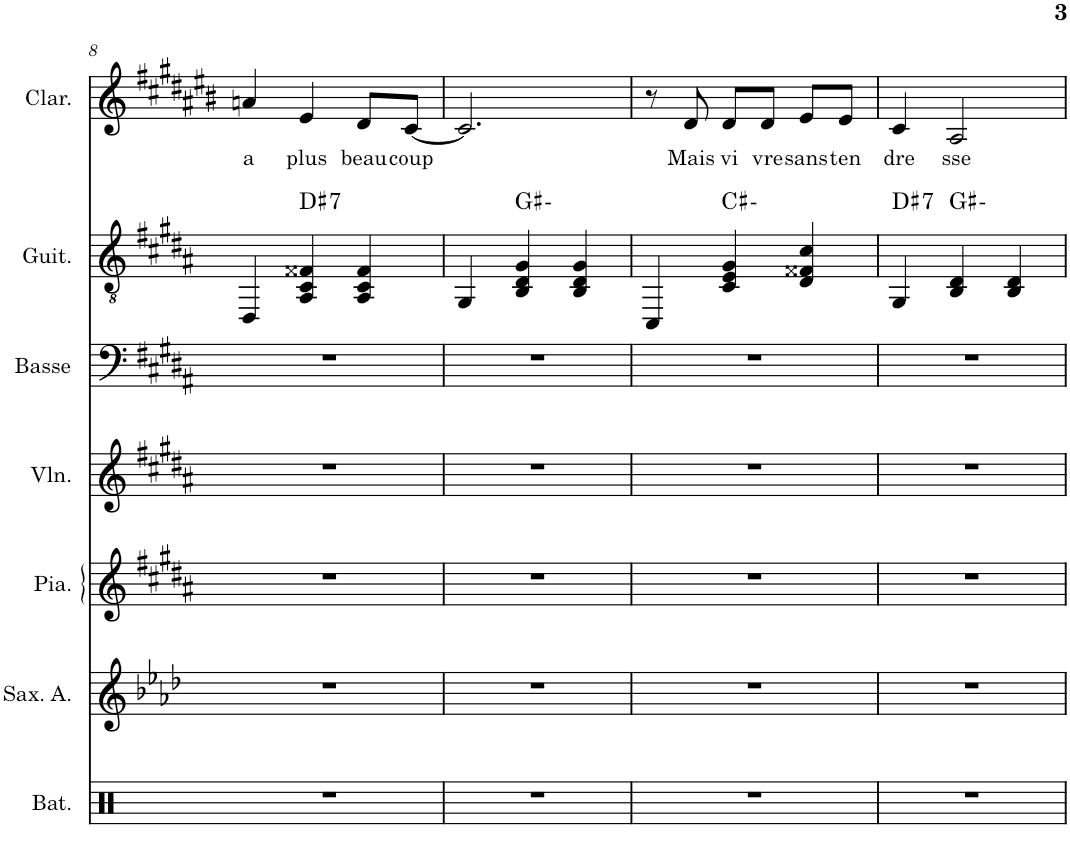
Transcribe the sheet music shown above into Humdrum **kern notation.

**kern	**kern	**kern	**kern	**kern	**kern	**harte	**kern	**text
*part7	*part6	*part5	*part4	*part3	*part2	*part2	*part1	*part1
*staff7	*staff6	*staff5	*staff4	*staff3	*staff2	*	*staff1	*staff1
*I"Batterie	*I"Saxophone Alto	*I"Piano	*I"Violon	*I"Basse acoustique	*I"Guitare classique	*	*I"Clarinette	*
*I'Bat.	*I'Sax. A.	*I'Pia.	*I'Vln.	*I'Basse	*I'Guit.	*	*I'Clar.	*
!!LO:PB:g=z
*clefX	*clefG2	*clefG2	*clefG2	*clefF4	*clefGv2	*	*clefG2	*
*	*Trd5c9	*	*	*Trd7c12	*	*	*Trd1c2	*
*k[]	*k[b-e-a-d-]	*k[f#c#g#d#a#]	*k[f#c#g#d#a#]	*k[f#c#g#d#a#]	*k[f#c#g#d#a#]	*	*k[f#c#g#d#a#e#b#]	*
*M3/4	*M3/4	*M3/4	*M3/4	*M3/4	*M3/4	*	*M3/4	*
=8	=8	=8	=8	=8	=8	=8	=8	=8
!	!	!	!	!	!	!	!	!LO:LY:b
2.r	2.r	2.r	2.r	2.r	4DD#/	.	4an/	a
!	!	!	!	!	!	!LO:H:kt=7	!	!LO:LY:b
.	.	.	.	.	4AA#/ 4C#/ 4F##X/	D#:7	4e#/	plus
!	!	!	!	!	!	!	!	!LO:LY:b
.	.	.	.	.	4AA#/ 4C#/ 4F##/	.	8d#/L	beau
!	!	!	!	!	!	!	!	!LO:LY:b
.	.	.	.	.	.	.	[8c#/J	coup
=9	=9	=9	=9	=9	=9	=9	=9	=9
2.r	2.r	2.r	2.r	2.r	4GG#/	.	2.c#/]	.
.	.	.	.	.	4BB/ 4D#/ 4G#/	G#:min	.	.
.	.	.	.	.	4BB/ 4D#/ 4G#/	.	.	.
=10	=10	=10	=10	=10	=10	=10	=10	=10
2.r	2.r	2.r	2.r	2.r	4CC#/	.	8r	.
!	!	!	!	!	!	!	!	!LO:LY:b
.	.	.	.	.	.	.	8d#/	Mais
!	!	!	!	!	!	!	!	!LO:LY:b
.	.	.	.	.	4C#/ 4E/ 4G#/	C#:min	8d#/L	vi
!	!	!	!	!	!	!	!	!LO:LY:b
.	.	.	.	.	.	.	8d#/J	vre
!	!	!	!	!	!	!	!	!LO:LY:b
.	.	.	.	.	4D#/ 4F##X/ 4c#/	.	8e#/L	sans
!	!	!	!	!	!	!	!	!LO:LY:b
.	.	.	.	.	.	.	8e#/J	ten
=11	=11	=11	=11	=11	=11	=11	=11	=11
!	!	!	!	!	!	!LO:H:kt=7	!	!LO:LY:b
2.r	2.r	2.r	2.r	2.r	4GG#/	D#:7	4c#/	dre
!	!	!	!	!	!	!	!	!LO:LY:b
.	.	.	.	.	4BB/ 4D#/	G#:min	2A#/	sse
.	.	.	.	.	4BB/ 4D#/	.	.	.
=	=	=	=	=	=	=	=	=
*-	*-	*-	*-	*-	*-	*-	*-	*-
